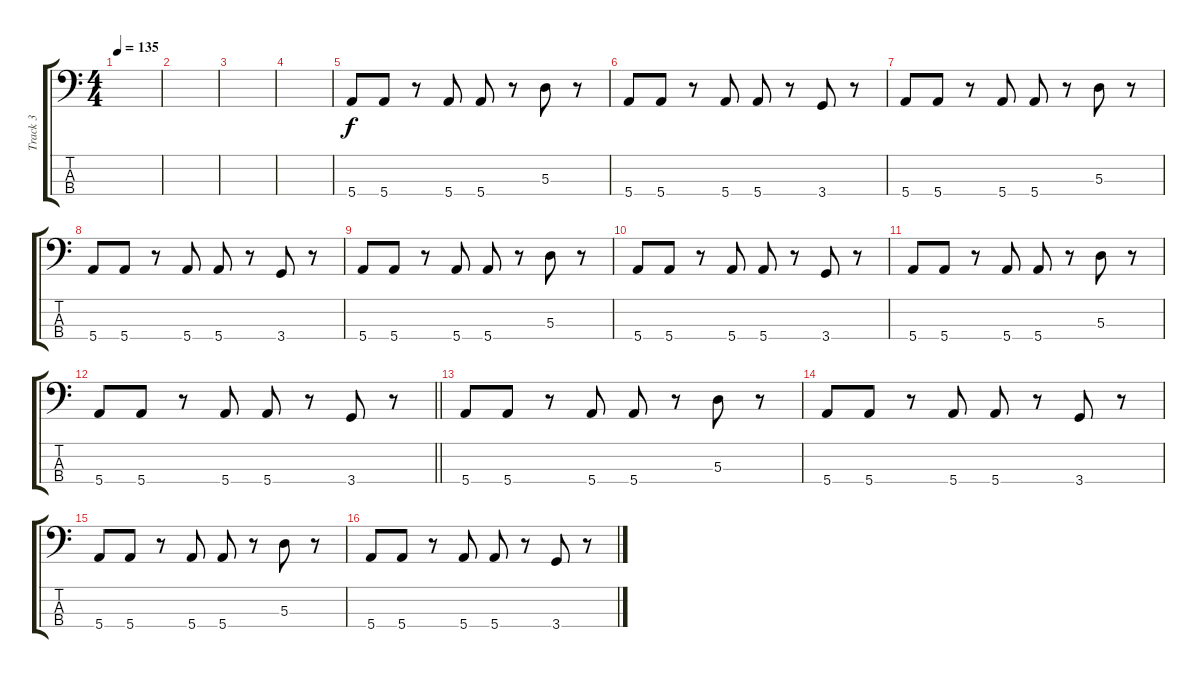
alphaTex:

\track ("Track 3" "Track 3") {instrument electricbassfinger}
\staff {score tabs}
\tuning (G2 D2 A1 E1) {hide}
\ts (4 4)
\tempo 135
\clef f4
\ks c
|
|
|
|
5.4.8 5.4.8 r.8 5.4.8 5.4.8 r.8 5.3.8 r.8 |
5.4.8 5.4.8 r.8 5.4.8 5.4.8 r.8 3.4.8 r.8 |
5.4.8 5.4.8 r.8 5.4.8 5.4.8 r.8 5.3.8 r.8 |
5.4.8 5.4.8 r.8 5.4.8 5.4.8 r.8 3.4.8 r.8 |
5.4.8 5.4.8 r.8 5.4.8 5.4.8 r.8 5.3.8 r.8 |
5.4.8 5.4.8 r.8 5.4.8 5.4.8 r.8 3.4.8 r.8 |
5.4.8 5.4.8 r.8 5.4.8 5.4.8 r.8 5.3.8 r.8 |
\barLineRight lightlight
5.4.8 5.4.8 r.8 5.4.8 5.4.8 r.8 3.4.8 r.8 |
5.4.8 5.4.8 r.8 5.4.8 5.4.8 r.8 5.3.8 r.8 |
5.4.8 5.4.8 r.8 5.4.8 5.4.8 r.8 3.4.8 r.8 |
5.4.8 5.4.8 r.8 5.4.8 5.4.8 r.8 5.3.8 r.8 |
5.4.8 5.4.8 r.8 5.4.8 5.4.8 r.8 3.4.8 r.8
